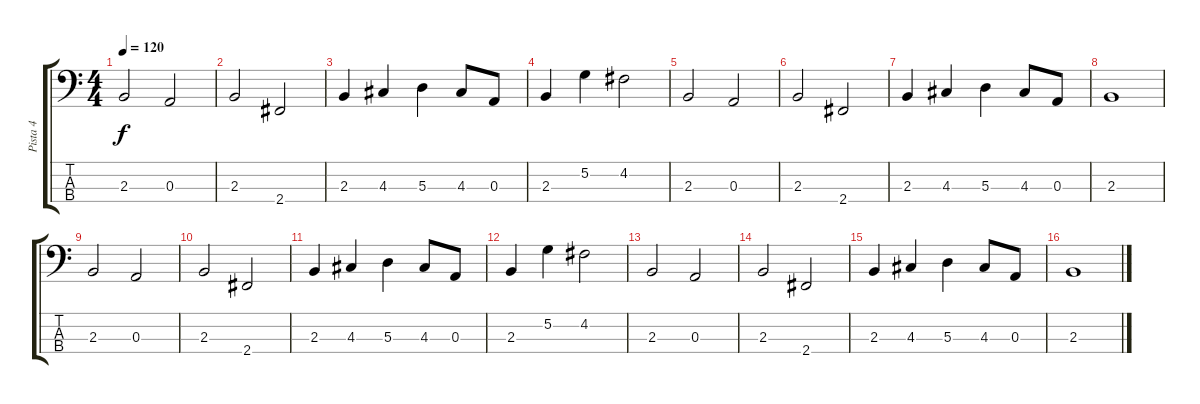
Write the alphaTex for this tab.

\track ("Pista 4" "Pista 4") {instrument electricbassfinger}
\staff {score tabs}
\tuning (G2 D2 A1 E1) {hide}
\ts (4 4)
\tempo 120
\clef f4
\ks c
2.3.2{dy f instrument electricbassfinger} 0.3.2 |
2.3.2 2.4.2 |
2.3.4 4.3.4 5.3.4 4.3.8 0.3.8 |
2.3.4 5.2.4 4.2.2 |
2.3.2 0.3.2 |
2.3.2 2.4.2 |
2.3.4 4.3.4 5.3.4 4.3.8 0.3.8 |
2.3.1 |
2.3.2 0.3.2 |
2.3.2 2.4.2 |
2.3.4 4.3.4 5.3.4 4.3.8 0.3.8 |
2.3.4 5.2.4 4.2.2 |
2.3.2 0.3.2 |
2.3.2 2.4.2 |
2.3.4 4.3.4 5.3.4 4.3.8 0.3.8 |
2.3.1
